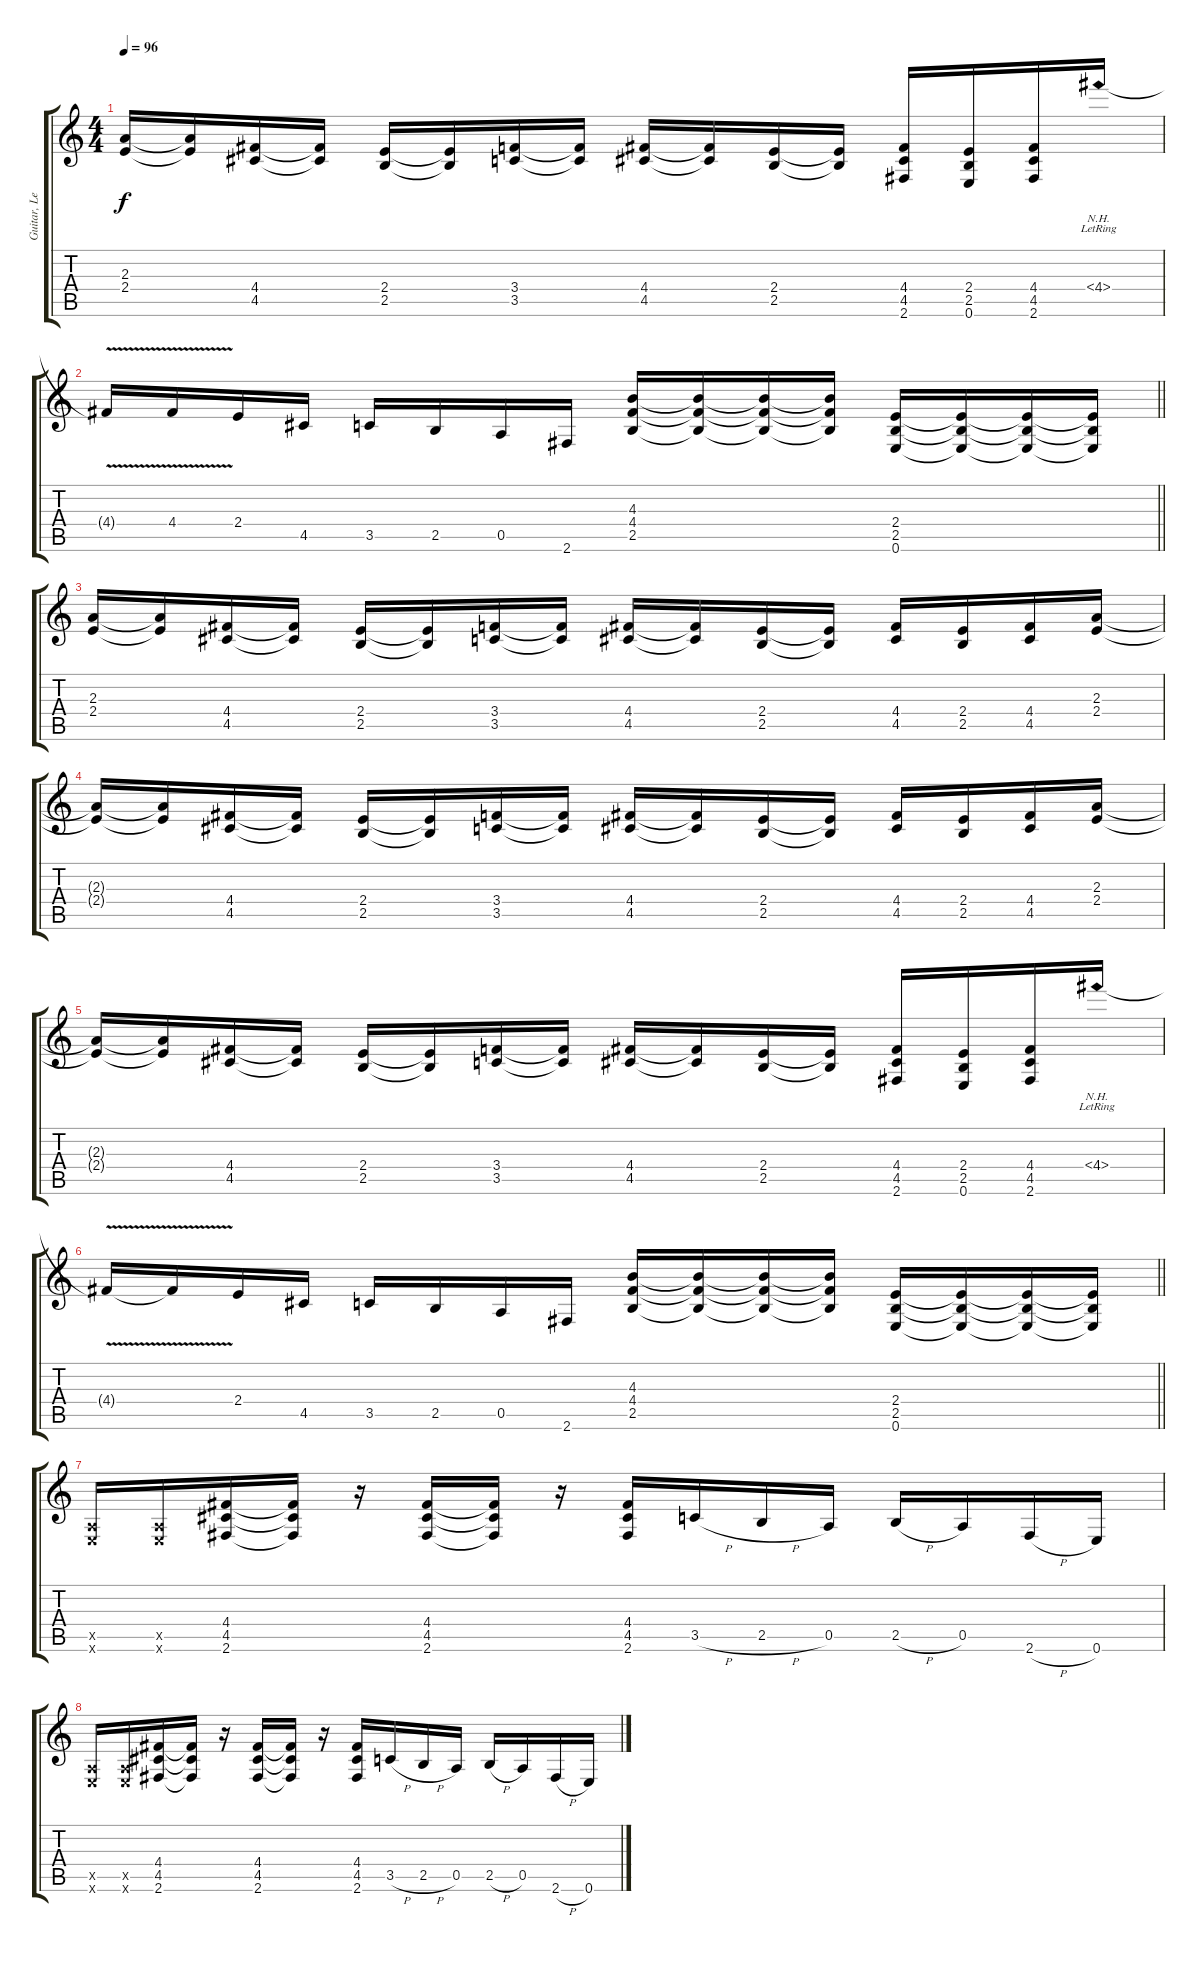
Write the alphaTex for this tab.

\track ("Guitar, Lead" "Guitar, Le") {instrument overdrivenguitar}
\staff {score tabs}
\tuning (E4 B3 G3 D3 A2 E2) {hide}
\ts (4 4)
\tempo 96
\clef g2
\ks c
(2.3{t} 2.4{t}).16{dy f} (2.3{t} 2.4{t}).16 (4.4 4.5).16 (4.4{t} 4.5{t}).16 (2.4 2.5).16 (2.4{t} 2.5{t}).16 (3.4 3.5).16 (3.4{t} 3.5{t}).16 (4.4 4.5).16 (4.4{t} 4.5{t}).16 (2.4 2.5).16 (2.4{t} 2.5{t}).16 (4.4 4.5 2.6).16 (2.4 2.5 0.6).16 (4.4 4.5 2.6).16 4.4{nh lr}.16 |
\barLineRight lightlight
4.4{v t}.16 4.4{v}.16 2.4.16 4.5.16 3.5.16 2.5.16 0.5.16 2.6.16 (4.3 4.4 2.5).16 (4.3{t} 4.4{t} 2.5{t}).16 (4.3{t} 4.4{t} 2.5{t}).16 (4.3{t} 4.4{t} 2.5{t}).16 (2.4 2.5 0.6).16 (2.4{t} 2.5{t} 0.6{t}).16 (2.4{t} 2.5{t} 0.6{t}).16 (2.4{t} 2.5{t} 0.6{t}).16 |
(2.3 2.4).16 (2.3{t} 2.4{t}).16 (4.4 4.5).16 (4.4{t} 4.5{t}).16 (2.4 2.5).16 (2.4{t} 2.5{t}).16 (3.4 3.5).16 (3.4{t} 3.5{t}).16 (4.4 4.5).16 (4.4{t} 4.5{t}).16 (2.4 2.5).16 (2.4{t} 2.5{t}).16 (4.4 4.5).16 (2.4 2.5).16 (4.4 4.5).16 (2.3 2.4).16 |
(2.3{t} 2.4{t}).16 (2.3{t} 2.4{t}).16 (4.4 4.5).16 (4.4{t} 4.5{t}).16 (2.4 2.5).16 (2.4{t} 2.5{t}).16 (3.4 3.5).16 (3.4{t} 3.5{t}).16 (4.4 4.5).16 (4.4{t} 4.5{t}).16 (2.4 2.5).16 (2.4{t} 2.5{t}).16 (4.4 4.5).16 (2.4 2.5).16 (4.4 4.5).16 (2.3 2.4).16 |
(2.3{t} 2.4{t}).16 (2.3{t} 2.4{t}).16 (4.4 4.5).16 (4.4{t} 4.5{t}).16 (2.4 2.5).16 (2.4{t} 2.5{t}).16 (3.4 3.5).16 (3.4{t} 3.5{t}).16 (4.4 4.5).16 (4.4{t} 4.5{t}).16 (2.4 2.5).16 (2.4{t} 2.5{t}).16 (4.4 4.5 2.6).16 (2.4 2.5 0.6).16 (4.4 4.5 2.6).16 4.4{nh lr}.16 |
\barLineRight lightlight
4.4{v t}.16 4.4{v t}.16 2.4.16 4.5.16 3.5.16 2.5.16 0.5.16 2.6.16 (4.3 4.4 2.5).16 (4.3{t} 4.4{t} 2.5{t}).16 (4.3{t} 4.4{t} 2.5{t}).16 (4.3{t} 4.4{t} 2.5{t}).16 (2.4 2.5 0.6).16 (2.4{t} 2.5{t} 0.6{t}).16 (2.4{t} 2.5{t} 0.6{t}).16 (2.4{t} 2.5{t} 0.6{t}).16 |
(0.5{x} 0.6{x}).16 (0.5{x} 0.6{x}).16 (4.4 4.5 2.6).16 (4.4{t} 4.5{t} 2.6{t}).16 r.16 (4.4 4.5 2.6).16 (4.4{t} 4.5{t} 2.6{t}).16 r.16 (4.4 4.5 2.6).16 3.5{h}.16 2.5{h}.16 0.5.16 2.5{h}.16 0.5.16 2.6{h}.16 0.6.16 |
(0.5{x} 0.6{x}).16 (0.5{x} 0.6{x}).16 (4.4 4.5 2.6).16 (4.4{t} 4.5{t} 2.6{t}).16 r.16 (4.4 4.5 2.6).16 (4.4{t} 4.5{t} 2.6{t}).16 r.16 (4.4 4.5 2.6).16 3.5{h}.16 2.5{h}.16 0.5.16 2.5{h}.16 0.5.16 2.6{h}.16 0.6.16
